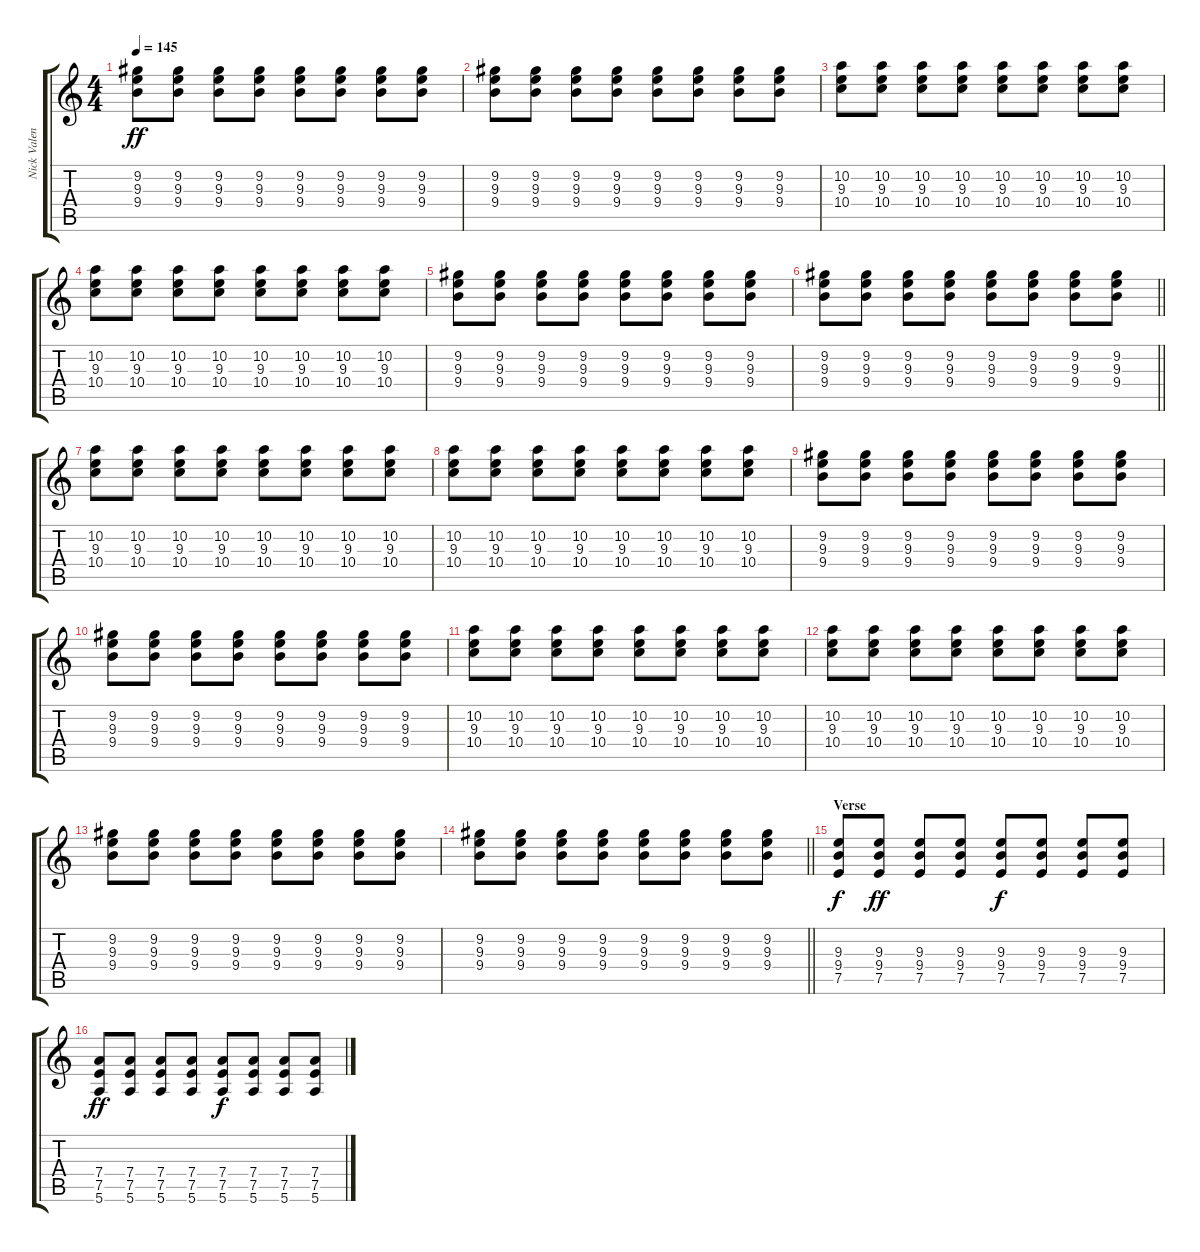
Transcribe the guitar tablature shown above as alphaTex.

\track ("Nick Valensi" "Nick Valen") {instrument overdrivenguitar}
\staff {score tabs}
\tuning (E4 B3 G3 D3 A2 E2) {hide}
\ts (4 4)
\tempo 145
\clef g2
\ks c
(9.2 9.3 9.4).8{dy ff} (9.2 9.3 9.4).8 (9.2 9.3 9.4).8 (9.2 9.3 9.4).8 (9.2 9.3 9.4).8 (9.2 9.3 9.4).8 (9.2 9.3 9.4).8 (9.2 9.3 9.4).8 |
(9.2 9.3 9.4).8 (9.2 9.3 9.4).8 (9.2 9.3 9.4).8 (9.2 9.3 9.4).8 (9.2 9.3 9.4).8 (9.2 9.3 9.4).8 (9.2 9.3 9.4).8 (9.2 9.3 9.4).8 |
(10.2 9.3 10.4).8 (10.2 9.3 10.4).8 (10.2 9.3 10.4).8 (10.2 9.3 10.4).8 (10.2 9.3 10.4).8 (10.2 9.3 10.4).8 (10.2 9.3 10.4).8 (10.2 9.3 10.4).8 |
(10.2 9.3 10.4).8 (10.2 9.3 10.4).8 (10.2 9.3 10.4).8 (10.2 9.3 10.4).8 (10.2 9.3 10.4).8 (10.2 9.3 10.4).8 (10.2 9.3 10.4).8 (10.2 9.3 10.4).8 |
(9.2 9.3 9.4).8 (9.2 9.3 9.4).8 (9.2 9.3 9.4).8 (9.2 9.3 9.4).8 (9.2 9.3 9.4).8 (9.2 9.3 9.4).8 (9.2 9.3 9.4).8 (9.2 9.3 9.4).8 |
\barLineRight lightlight
(9.2 9.3 9.4).8 (9.2 9.3 9.4).8 (9.2 9.3 9.4).8 (9.2 9.3 9.4).8 (9.2 9.3 9.4).8 (9.2 9.3 9.4).8 (9.2 9.3 9.4).8 (9.2 9.3 9.4).8 |
(10.2 9.3 10.4).8 (10.2 9.3 10.4).8 (10.2 9.3 10.4).8 (10.2 9.3 10.4).8 (10.2 9.3 10.4).8 (10.2 9.3 10.4).8 (10.2 9.3 10.4).8 (10.2 9.3 10.4).8 |
(10.2 9.3 10.4).8 (10.2 9.3 10.4).8 (10.2 9.3 10.4).8 (10.2 9.3 10.4).8 (10.2 9.3 10.4).8 (10.2 9.3 10.4).8 (10.2 9.3 10.4).8 (10.2 9.3 10.4).8 |
(9.2 9.3 9.4).8 (9.2 9.3 9.4).8 (9.2 9.3 9.4).8 (9.2 9.3 9.4).8 (9.2 9.3 9.4).8 (9.2 9.3 9.4).8 (9.2 9.3 9.4).8 (9.2 9.3 9.4).8 |
(9.2 9.3 9.4).8 (9.2 9.3 9.4).8 (9.2 9.3 9.4).8 (9.2 9.3 9.4).8 (9.2 9.3 9.4).8 (9.2 9.3 9.4).8 (9.2 9.3 9.4).8 (9.2 9.3 9.4).8 |
(10.2 9.3 10.4).8 (10.2 9.3 10.4).8 (10.2 9.3 10.4).8 (10.2 9.3 10.4).8 (10.2 9.3 10.4).8 (10.2 9.3 10.4).8 (10.2 9.3 10.4).8 (10.2 9.3 10.4).8 |
(10.2 9.3 10.4).8 (10.2 9.3 10.4).8 (10.2 9.3 10.4).8 (10.2 9.3 10.4).8 (10.2 9.3 10.4).8 (10.2 9.3 10.4).8 (10.2 9.3 10.4).8 (10.2 9.3 10.4).8 |
(9.2 9.3 9.4).8 (9.2 9.3 9.4).8 (9.2 9.3 9.4).8 (9.2 9.3 9.4).8 (9.2 9.3 9.4).8 (9.2 9.3 9.4).8 (9.2 9.3 9.4).8 (9.2 9.3 9.4).8 |
\barLineRight lightlight
(9.2 9.3 9.4).8 (9.2 9.3 9.4).8 (9.2 9.3 9.4).8 (9.2 9.3 9.4).8 (9.2 9.3 9.4).8 (9.2 9.3 9.4).8 (9.2 9.3 9.4).8 (9.2 9.3 9.4).8 |
\section ("" "Verse")
(9.3 9.4 7.5).8{dy f} (9.3 9.4 7.5).8{dy ff} (9.3 9.4 7.5).8 (9.3 9.4 7.5).8 (9.3 9.4 7.5).8{dy f} (9.3 9.4 7.5).8 (9.3 9.4 7.5).8 (9.3 9.4 7.5).8 |
(7.4 7.5 5.6).8{dy ff} (7.4 7.5 5.6).8 (7.4 7.5 5.6).8 (7.4 7.5 5.6).8 (7.4 7.5 5.6).8{dy f} (7.4 7.5 5.6).8 (7.4 7.5 5.6).8 (7.4 7.5 5.6).8
